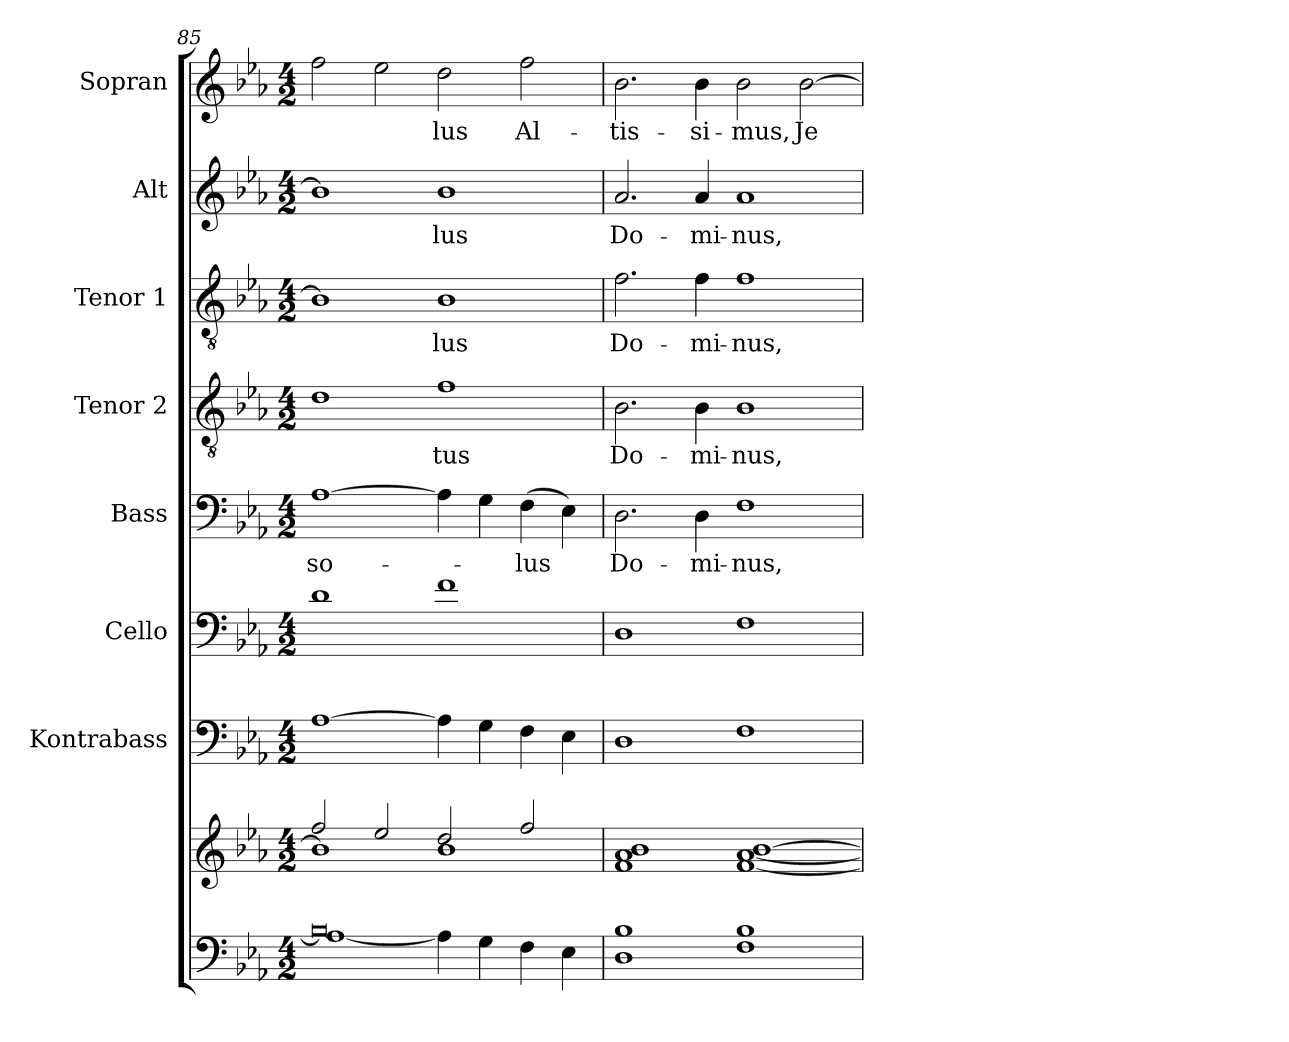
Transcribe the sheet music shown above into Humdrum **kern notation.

**kern	**kern	**kern	**kern	**kern	**text	**kern	**text	**kern	**text	**kern	**text	**kern	**text
*part8	*part8	*part7	*part6	*part5	*part5	*part4	*part4	*part3	*part3	*part2	*part2	*part1	*part1
*staff9	*staff8	*staff7	*staff6	*staff5	*staff5	*staff4	*staff4	*staff3	*staff3	*staff2	*staff2	*staff1	*staff1
*	*	*I"Kontrabass	*I"Cello	*I"Bass	*	*I"Tenor 2	*	*I"Tenor 1	*	*I"Alt	*	*I"Sopran	*
*	*	*I'Kb.	*	*I'B.	*	*I'T. 2	*	*I'T. 1	*	*I'A.	*	*I'S.	*
*clefF4	*clefG2	*clefF4	*clefF4	*clefF4	*	*clefGv2	*	*clefGv2	*	*clefG2	*	*clefG2	*
*	*	*ITrd7c12	*	*	*	*	*	*	*	*	*	*	*
*k[b-e-a-]	*k[b-e-a-]	*k[b-e-a-]	*k[b-e-a-]	*k[b-e-a-]	*	*k[b-e-a-]	*	*k[b-e-a-]	*	*k[b-e-a-]	*	*k[b-e-a-]	*
*E-:	*E-:	*E-:	*E-:	*E-:	*	*E-:	*	*E-:	*	*E-:	*	*E-:	*
*M4/2	*M4/2	*M4/2	*M4/2	*M4/2	*	*M4/2	*	*M4/2	*	*M4/2	*	*M4/2	*
=85	=85	=85	=85	=85	=85	=85	=85	=85	=85	=85	=85	=85	=85
*^	*^	*	*	*	*	*	*	*	*	*	*	*	*
!	!	!	!	!	!	!	!LO:LY:b	!	!	!	!	!	!	!	!
0B-]	[<1A-	2ff/	1b-]	[1AA-	1d	[1A-	so-	1d	.	1B-]	.	1b-]	.	2ff\	.
.	.	2ee-/	.	.	.	.	.	.	.	.	.	.	.	2ee-\	.
!	!	!	!	!	!	!	!	!	!LO:LY:b	!	!LO:LY:b	!	!LO:LY:b	!	!LO:LY:b
.	4A-\]	2dd/	1b-	4AA-\]	1f	4A-\]	.	1f	-tus	1B-	-lus	1b-	-lus	2dd\	-lus
.	4G\	.	.	4GG\	.	4G\	.	.	.	.	.	.	.	.	.
!	!	!	!	!	!	!	!LO:LY:b	!	!	!	!	!	!	!	!LO:LY:b
.	4F\	2ff/	.	4FF\	.	(>4F\	-lus	.	.	.	.	.	.	2ff\	Al-
.	4E-\	.	.	4EE-\	.	4E-\)	.	.	.	.	.	.	.	.	.
*	*	*v	*v	*	*	*	*	*	*	*	*	*	*	*	*
=86	=86	=86	=86	=86	=86	=86	=86	=86	=86	=86	=86	=86	=86	=86
!	!	!	!	!	!	!LO:LY:b	!	!LO:LY:b	!	!LO:LY:b	!	!LO:LY:b	!	!LO:LY:b
1B-	1D	1f 1a- 1b-	1DD	1D	2.D\	Do-	2.B-\	Do-	2.f\	Do-	2.a-/	Do-	2.b-\	-tis-
!	!	!	!	!	!	!LO:LY:b	!	!LO:LY:b	!	!LO:LY:b	!	!LO:LY:b	!	!LO:LY:b
.	.	.	.	.	4D\	-mi-	4B-\	-mi-	4f\	-mi-	4a-/	-mi-	4b-\	-si-
!	!	!	!	!	!	!LO:LY:b	!	!LO:LY:b	!	!LO:LY:b	!	!LO:LY:b	!	!LO:LY:b
1B-	1F	[1f [1a- [1b-	1FF	1F	1F	-nus,	1B-	-nus,	1f	-nus,	1a-	-nus,	2b-\	-mus,
!	!	!	!	!	!	!	!	!	!	!	!	!	!	!LO:LY:b
.	.	.	.	.	.	.	.	.	.	.	.	.	[2b-\	Je-
*v	*v	*	*	*	*	*	*	*	*	*	*	*	*	*
=	=	=	=	=	=	=	=	=	=	=	=	=	=
*-	*-	*-	*-	*-	*-	*-	*-	*-	*-	*-	*-	*-	*-
